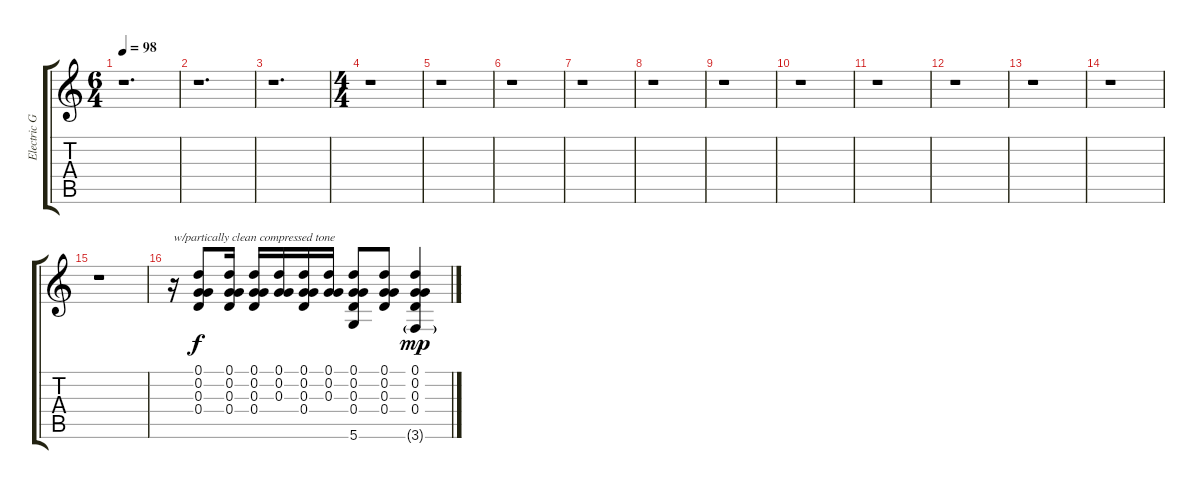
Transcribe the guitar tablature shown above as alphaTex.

\track ("Electric Guitar 3" "Electric G") {instrument distortionguitar}
\staff {score tabs}
\tuning (D4 G3 G3 D3 G2 D2) {hide}
\ts (6 4)
\tempo 98
\clef g2
\ks c
r.1{d dy f instrument distortionguitar} |
r.1{d} |
r.1{d} |
\ts (4 4)
r.1 |
r.1 |
r.1 |
r.1 |
r.1 |
r.1 |
r.1 |
r.1 |
r.1 |
r.1 |
r.1 |
r.1 |
r.16{txt "w/partically clean compressed tone"} (0.1 0.2 0.3 0.4).8 (0.1 0.2 0.3 0.4).16 (0.1 0.2 0.3 0.4).16 (0.1 0.2 0.3).16 (0.1 0.2 0.3 0.4).16 (0.1 0.2 0.3).16 (0.1 0.2 0.3 0.4 5.6).8 (0.1 0.2 0.3 0.4).8 (0.1 0.2 0.3 0.4 3.6{g}).4{dy mp}
